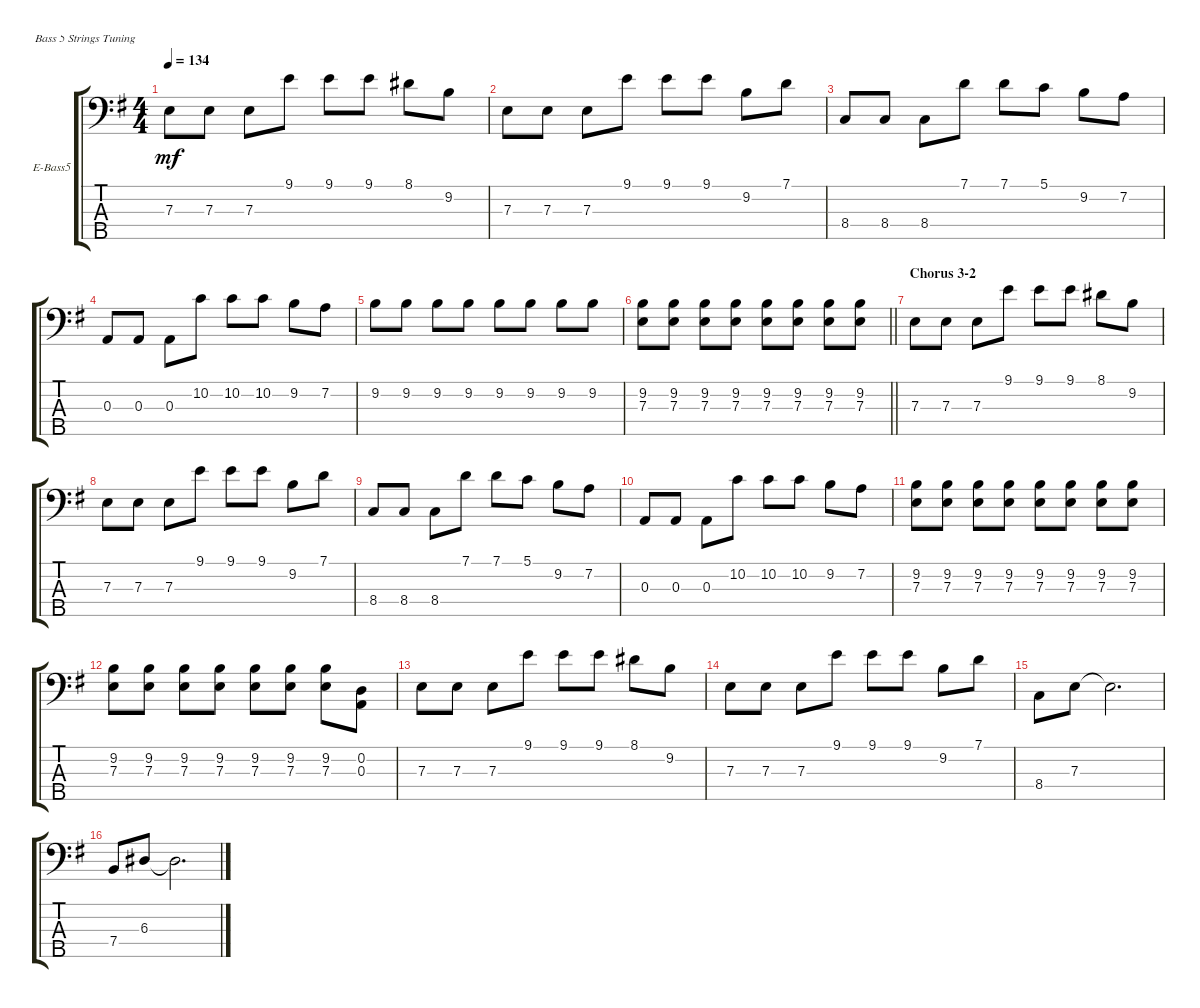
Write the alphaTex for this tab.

\bracketExtendMode groupsimilarinstruments
\firstSystemTrackNameOrientation horizontal
\otherSystemsTrackNameOrientation horizontal
\track ("baz (Andrey Stefnuk)" "E-Bass5") {instrument electricbasspick}
\staff {score tabs}
\tuning (G2 D2 A1 E1 B0)
\ts (4 4)
\tempo 134
\clef f4
\ks eminor
7.3.8{dy mf} 7.3.8 7.3.8 9.1.8 9.1.8 9.1.8 8.1.8 9.2.8 |
7.3.8 7.3.8 7.3.8 9.1.8 9.1.8 9.1.8 9.2.8 7.1.8 |
8.4.8 8.4.8 8.4.8 7.1.8 7.1.8 5.1.8 9.2.8 7.2.8 |
0.3.8 0.3.8 0.3.8 10.2.8 10.2.8 10.2.8 9.2.8 7.2.8 |
9.2.8 9.2.8 9.2.8 9.2.8 9.2.8 9.2.8 9.2.8 9.2.8 |
\barLineRight lightlight
(9.2 7.3).8 (9.2 7.3).8 (9.2 7.3).8 (9.2 7.3).8 (9.2 7.3).8 (9.2 7.3).8 (9.2 7.3).8 (9.2 7.3).8 |
\section ("" "Chorus 3-2")
7.3.8 7.3.8 7.3.8 9.1.8 9.1.8 9.1.8 8.1.8 9.2.8 |
7.3.8 7.3.8 7.3.8 9.1.8 9.1.8 9.1.8 9.2.8 7.1.8 |
8.4.8 8.4.8 8.4.8 7.1.8 7.1.8 5.1.8 9.2.8 7.2.8 |
0.3.8 0.3.8 0.3.8 10.2.8 10.2.8 10.2.8 9.2.8 7.2.8 |
(9.2 7.3).8 (9.2 7.3).8 (9.2 7.3).8 (9.2 7.3).8 (9.2 7.3).8 (9.2 7.3).8 (9.2 7.3).8 (9.2 7.3).8 |
(9.2 7.3).8 (9.2 7.3).8 (9.2 7.3).8 (9.2 7.3).8 (9.2 7.3).8 (9.2 7.3).8 (9.2 7.3).8 (0.2 0.3).8 |
7.3.8 7.3.8 7.3.8 9.1.8 9.1.8 9.1.8 8.1.8 9.2.8 |
7.3.8 7.3.8 7.3.8 9.1.8 9.1.8 9.1.8 9.2.8 7.1.8 |
8.4.8 7.3.8 7.3{t}.2{d} |
7.4.8 6.3.8 6.3{t}.2{d}
